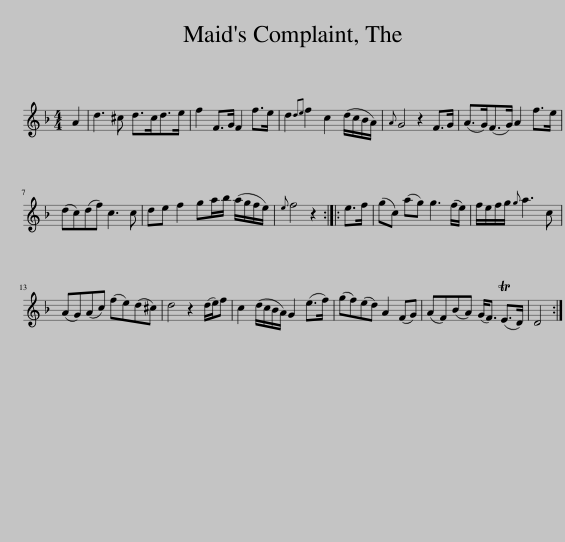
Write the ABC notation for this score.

X:1
L:1/8
M:4/4
I:linebreak $
K:Dmin
V:1 treble
V:1
 A2 | d3 ^c d>cd>e | f2 F>G F2 f>e | d2{de} f2 c2 (d/c/B/A/) |{A} G4 z2 F>G | %5
 (A>G)(F>G) A2 f>e |$ (dc)(df) c3 c | de f2 ga/b/ (a/g/f/e/) |{e} f4 z2 :: e>f | %10
 (gc) (ag) g3 (f/e/) | f/e/f/g/{g} a3 c |$ (AG)(Ac) (fe)(d^c) | d4 z2 (d/e/)f | c2 (d/c/B/A/) G2 (e>f) | %15
 (gf)(ed) A2 (FG) | (AF)(BA) (G<F) (TE>D) | D4 :| %18
